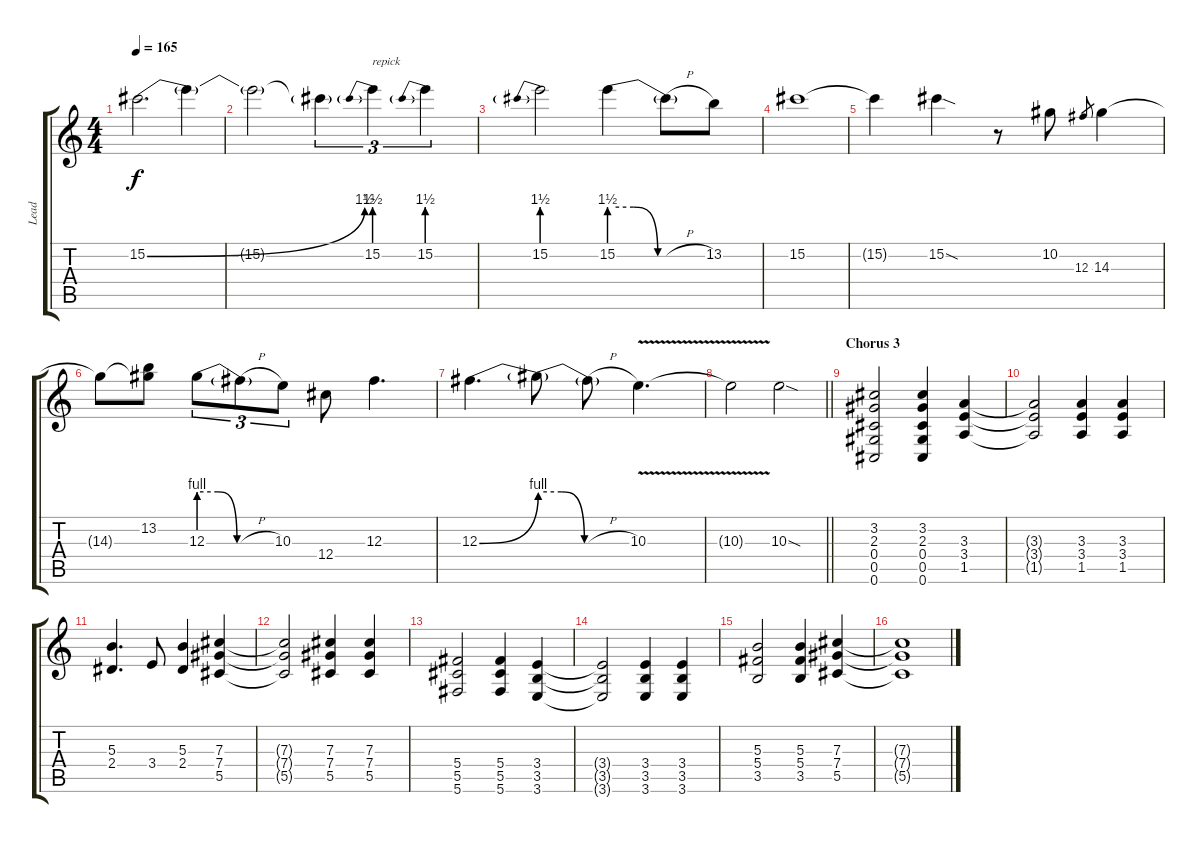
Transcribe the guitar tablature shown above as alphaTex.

\track ("Lead" "Lead") {instrument distortionguitar}
\staff {score tabs}
\tuning (Eb4 Bb3 Gb3 Db3 Ab2 Db2) {hide}
\ts (4 4)
\tempo 165
\clef g2
\ks c
15.2{be (bend 0 0 60 6)}.2{d dy f} 15.2{t}.4 |
15.2{t}.2 15.2{t}.4{tu (3 2)} 15.2{be (prebend 0 6 60 6)}.4{tu (3 2) txt "repick"} 15.2{be (prebend 0 6 60 6)}.4{tu (3 2)} |
15.2{be (prebend 0 6 60 6)}.2 15.2{be (custom 0 6 15 6 30 0 60 0)}.4 15.2{h t}.8 13.2.8 |
15.2.1 |
15.2{t}.4 15.2{sod}.4 r.8 10.2.8 12.3.8{gr} 14.3.4 |
14.3{t}.8 (13.2 14.3{t}).8 12.3{be (custom 0 4 15 4 30 0 60 0)}.8{tu (3 2)} 12.3{h t}.8{tu (3 2)} 10.3.8{tu (3 2)} 12.4.8 12.3.4{d} |
12.3{be (bend 0 0 60 4)}.4{d} 12.3{be (custom 0 4 15 4 30 0 60 0) t}.8 12.3{h t}.8 10.3{v}.4{d} |
\barLineRight lightlight
10.3{t}.2 10.3{sod}.2 |
\section ("" "Chorus 3")
(3.2 2.3 0.4 0.5 0.6).2 (3.2 2.3 0.4 0.5 0.6).4 (3.3 3.4 1.5).4 |
(3.3{t} 3.4{t} 1.5{t}).2 (3.3 3.4 1.5).4 (3.3 3.4 1.5).4 |
(5.3 2.4).4{d} 3.4.8 (5.3 2.4).4 (7.3 7.4 5.5).4 |
(7.3{t} 7.4{t} 5.5{t}).2 (7.3 7.4 5.5).4 (7.3 7.4 5.5).4 |
(5.4 5.5 5.6).2 (5.4 5.5 5.6).4 (3.4 3.5 3.6).4 |
(3.4{t} 3.5{t} 3.6{t}).2 (3.4 3.5 3.6).4 (3.4 3.5 3.6).4 |
(5.3 5.4 3.5).2 (5.3 5.4 3.5).4 (7.3 7.4 5.5).4 |
(7.3{t} 7.4{t} 5.5{t}).1
